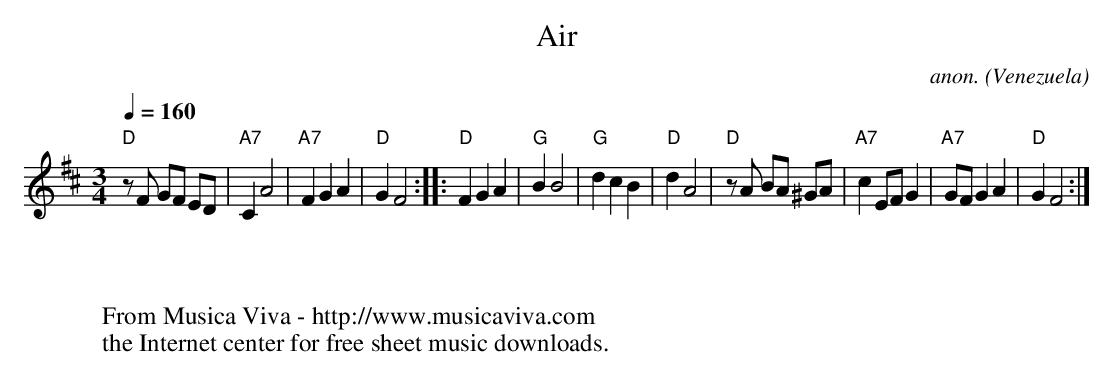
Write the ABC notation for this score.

X:1
T:Air
C:anon.
O:Venezuela
M:3/4
L:1/8
Q:1/4=160
K:D
"D"z F GF ED|"A7"C2A4|"A7"F2G2A2|"D"G2F4::"D"F2G2A2|"G"B2B4|"G"d2c2B2|"D"d2A4|"D"z A BA ^GA|"A7"c2EFG2|"A7"GFG2A2|"D"G2F4:|
W:
W:
W:  From Musica Viva - http://www.musicaviva.com
W:  the Internet center for free sheet music downloads.
